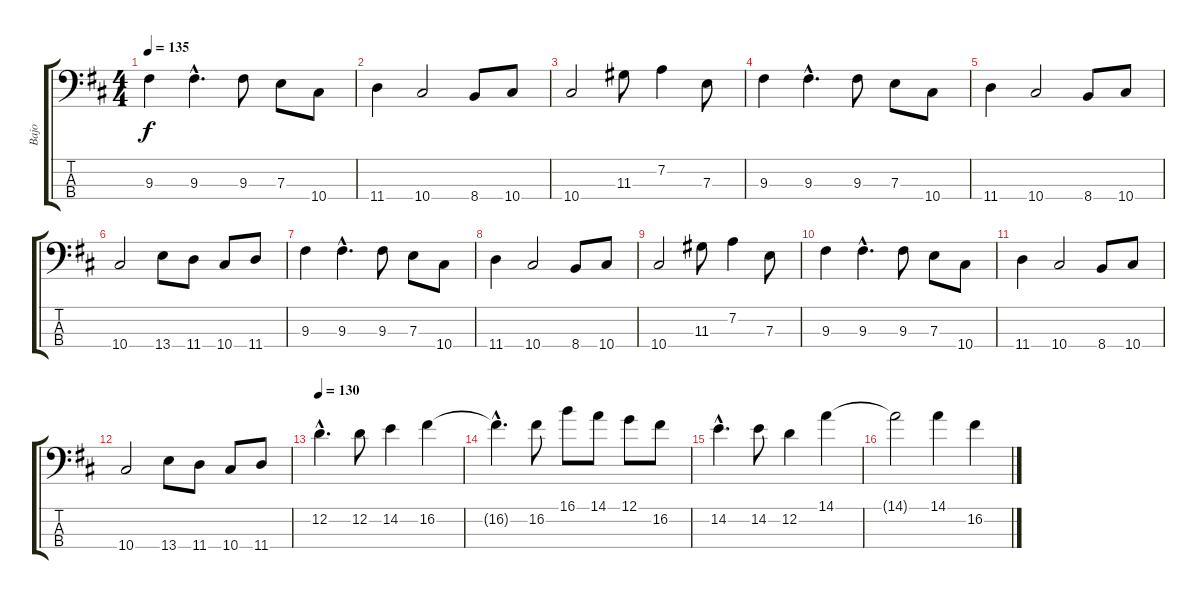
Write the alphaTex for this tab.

\track ("Bajo" "Bajo") {instrument electricbassfinger}
\staff {score tabs}
\tuning (G2 D2 A1 Eb1) {hide}
\ts (4 4)
\tempo 135
\clef f4
\ks d
9.3.4{dy f} 9.3{hac}.4{d} 9.3.8 7.3.8 10.4.8 |
11.4.4 10.4.2 8.4.8 10.4.8 |
10.4.2 11.3.8 7.2.4 7.3.8 |
9.3.4 9.3{hac}.4{d} 9.3.8 7.3.8 10.4.8 |
11.4.4 10.4.2 8.4.8 10.4.8 |
10.4.2 13.4.8 11.4.8 10.4.8 11.4.8 |
9.3.4 9.3{hac}.4{d} 9.3.8 7.3.8 10.4.8 |
11.4.4 10.4.2 8.4.8 10.4.8 |
10.4.2 11.3.8 7.2.4 7.3.8 |
9.3.4 9.3{hac}.4{d} 9.3.8 7.3.8 10.4.8 |
11.4.4 10.4.2 8.4.8 10.4.8 |
10.4.2 13.4.8 11.4.8 10.4.8 11.4.8 |
\tempo 130
12.2{hac}.4{d} 12.2.8 14.2.4 16.2.4 |
16.2{hac t}.4{d} 16.2.8 16.1.8 14.1.8 12.1.8 16.2.8 |
14.2{hac}.4{d} 14.2.8 12.2.4 14.1.4 |
14.1{t}.2 14.1.4 16.2.4
